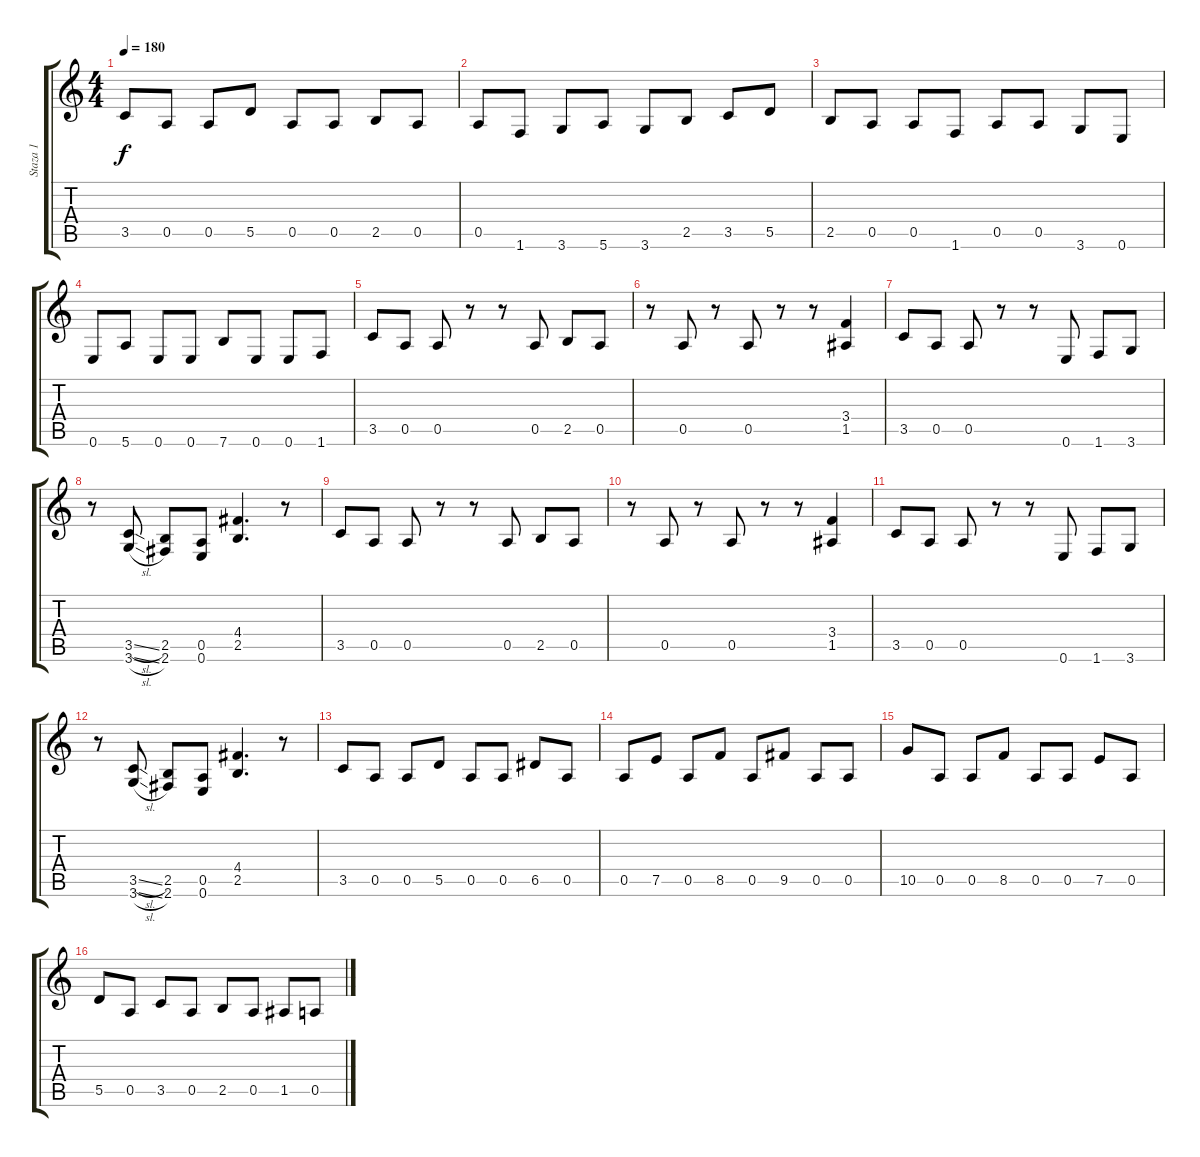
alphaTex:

\track ("Staza 1" "Staza 1") {instrument distortionguitar}
\staff {score tabs}
\tuning (E4 B3 G3 D3 A2 E2) {hide}
\ts (4 4)
\tempo 180
\clef g2
\ks c
3.5.8{dy f} 0.5.8 0.5.8 5.5.8 0.5.8 0.5.8 2.5.8 0.5.8 |
0.5.8 1.6.8 3.6.8 5.6.8 3.6.8 2.5.8 3.5.8 5.5.8 |
2.5.8 0.5.8 0.5.8 1.6.8 0.5.8 0.5.8 3.6.8 0.6.8 |
0.6.8 5.6.8 0.6.8 0.6.8 7.6.8 0.6.8 0.6.8 1.6.8 |
3.5.8 0.5.8 0.5.8 r.8 r.8 0.5.8 2.5.8 0.5.8 |
r.8 0.5.8 r.8 0.5.8 r.8 r.8 (3.4 1.5).4 |
3.5.8 0.5.8 0.5.8 r.8 r.8 0.6.8 1.6.8 3.6.8 |
r.8 (3.5{sl} 3.6{sl}).8 (2.5 2.6).8 (0.5 0.6).8 (4.4 2.5).4{d} r.8 |
3.5.8 0.5.8 0.5.8 r.8 r.8 0.5.8 2.5.8 0.5.8 |
r.8 0.5.8 r.8 0.5.8 r.8 r.8 (3.4 1.5).4 |
3.5.8 0.5.8 0.5.8 r.8 r.8 0.6.8 1.6.8 3.6.8 |
r.8 (3.5{sl} 3.6{sl}).8 (2.5 2.6).8 (0.5 0.6).8 (4.4 2.5).4{d} r.8 |
3.5.8 0.5.8 0.5.8 5.5.8 0.5.8 0.5.8 6.5.8 0.5.8 |
0.5.8 7.5.8 0.5.8 8.5.8 0.5.8 9.5.8 0.5.8 0.5.8 |
10.5.8 0.5.8 0.5.8 8.5.8 0.5.8 0.5.8 7.5.8 0.5.8 |
5.5.8 0.5.8 3.5.8 0.5.8 2.5.8 0.5.8 1.5.8 0.5.8
